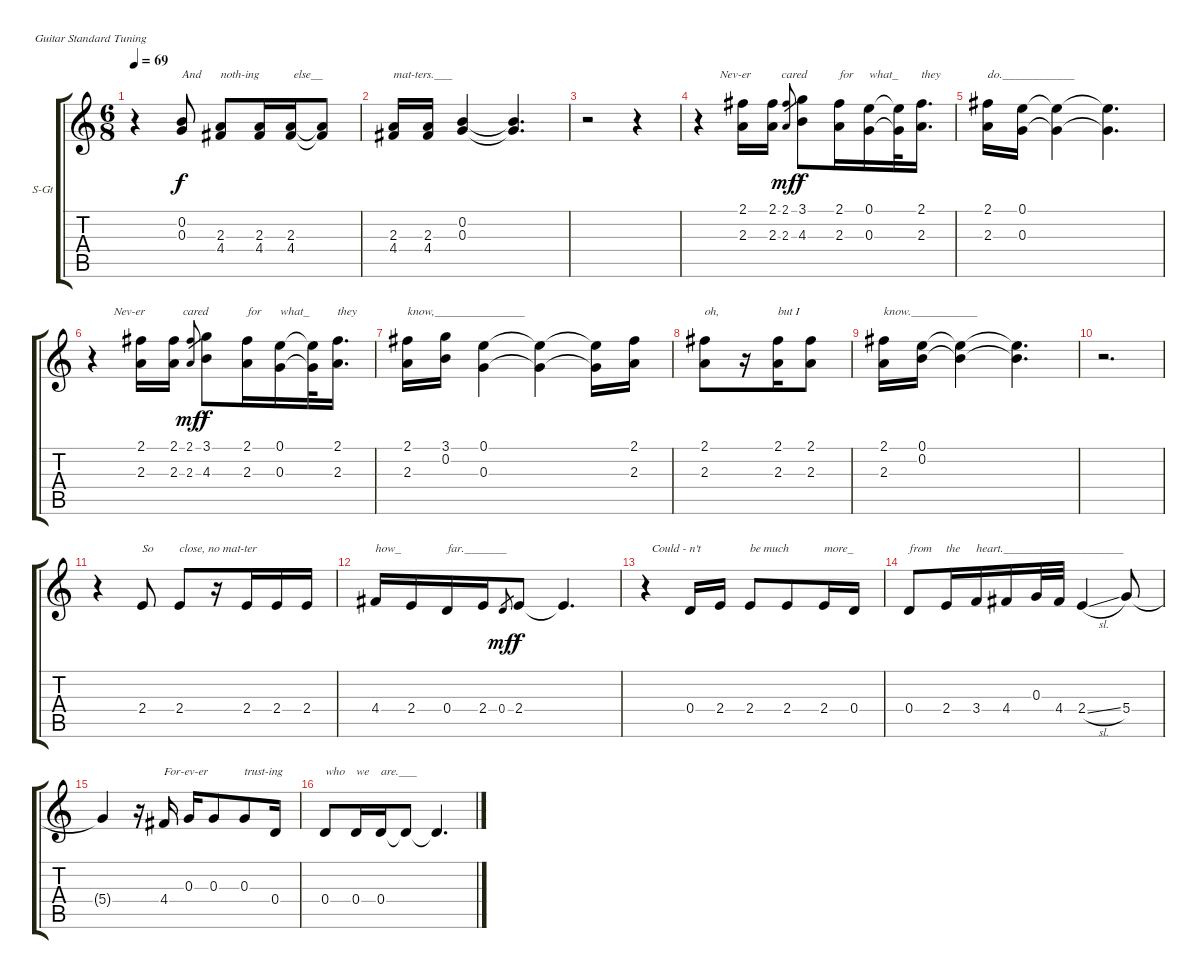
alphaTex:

\bracketExtendMode groupsimilarinstruments
\firstSystemTrackNameOrientation horizontal
\otherSystemsTrackNameOrientation horizontal
\track ("Vocals" "S-Gt") {instrument violin}
\staff {score tabs}
\tuning (E4 B3 G3 D3 A2 E2)
\displaytranspose 12
\ts (6 8)
\tempo 69
\clef g2
\ks c
r.4{dy f} (0.2 0.3).8{txt "And"} (2.3 4.4).8{txt "noth-ing"} (2.3 4.4).16 (2.3 4.4).16{txt " else__"} (2.3{t} 4.4{t}).8 |
(2.3 4.4).16{txt "mat-ters.___"} (2.3 4.4).16 (0.2 0.3).4 (0.2{t} 0.3{t}).4{d} |
r.2 r.4 |
r.4{txt "       Nev-er"} (2.1 2.3).16 (2.1 2.3).16{txt "   cared"} (2.1 2.3).8{gr dy mf} (3.1 4.3).8{dy f} (2.1 2.3).16{txt "for"} (0.1 0.3).16{txt "what_"} (0.1{t} 0.3{t}).32 (2.1 2.3).16{d txt "they"} |
(2.1 2.3).16{txt "do.____________"} (0.1 0.3).16 (0.1{t} 0.3{t}).4 (0.1{t} 0.3{t}).4{d} |
r.4{txt "       Nev-er"} (2.1 2.3).16 (2.1 2.3).16{txt "   cared"} (2.1 2.3).8{gr dy mf} (3.1 4.3).8{dy f} (2.1 2.3).16{txt "for"} (0.1 0.3).16{txt "what_"} (0.1{t} 0.3{t}).32 (2.1 2.3).16{d txt "they"} |
(2.1 2.3).16{txt "know,_______________"} (3.1 0.2).16 (0.1 0.3).4 (0.1{t} 0.3{t}).4 (0.1{t} 0.3{t}).16 (2.1 2.3).16 |
(2.1 2.3).8{txt "oh,"} r.16 (2.1 2.3).16{txt "but I"} (2.1 2.3).8 |
(2.1 2.3).16{txt "know.___________"} (0.1 0.2).16 (0.1{t} 0.2{t}).4 (0.1{t} 0.2{t}).4{d} |
r.2{d} |
r.4 2.4.8{txt "So"} 2.4.8{txt "close, no mat-ter"} r.16 2.4.16 2.4.16 2.4.16 |
4.4.16{txt "how_"} 2.4.16 0.4.16{txt "far._______"} 2.4.16 0.4.8{gr dy mf} 2.4.8{dy f} 2.4{t}.4{d} |
r.4{txt "  Could - n't"} 0.4.16 2.4.16 2.4.8{txt "be much"} 2.4.8 2.4.16{txt "more_"} 0.4.16 |
0.4.8{txt "from"} 2.4.16{txt "the"} 3.4.16{txt "heart.____________________"} 4.4.16 0.3.32 4.4.32 2.4{sl}.4 5.4.8 |
5.4{t}.4 r.16 4.4.16{txt "For-ev-er"} 0.3.16 0.3.8 0.3.8{txt "trust-ing"} 0.4.16 |
0.4.8{txt "who"} 0.4.16{txt "we"} 0.4.16{txt "are.___"} 0.4{t}.8 0.4{t}.4{d}
